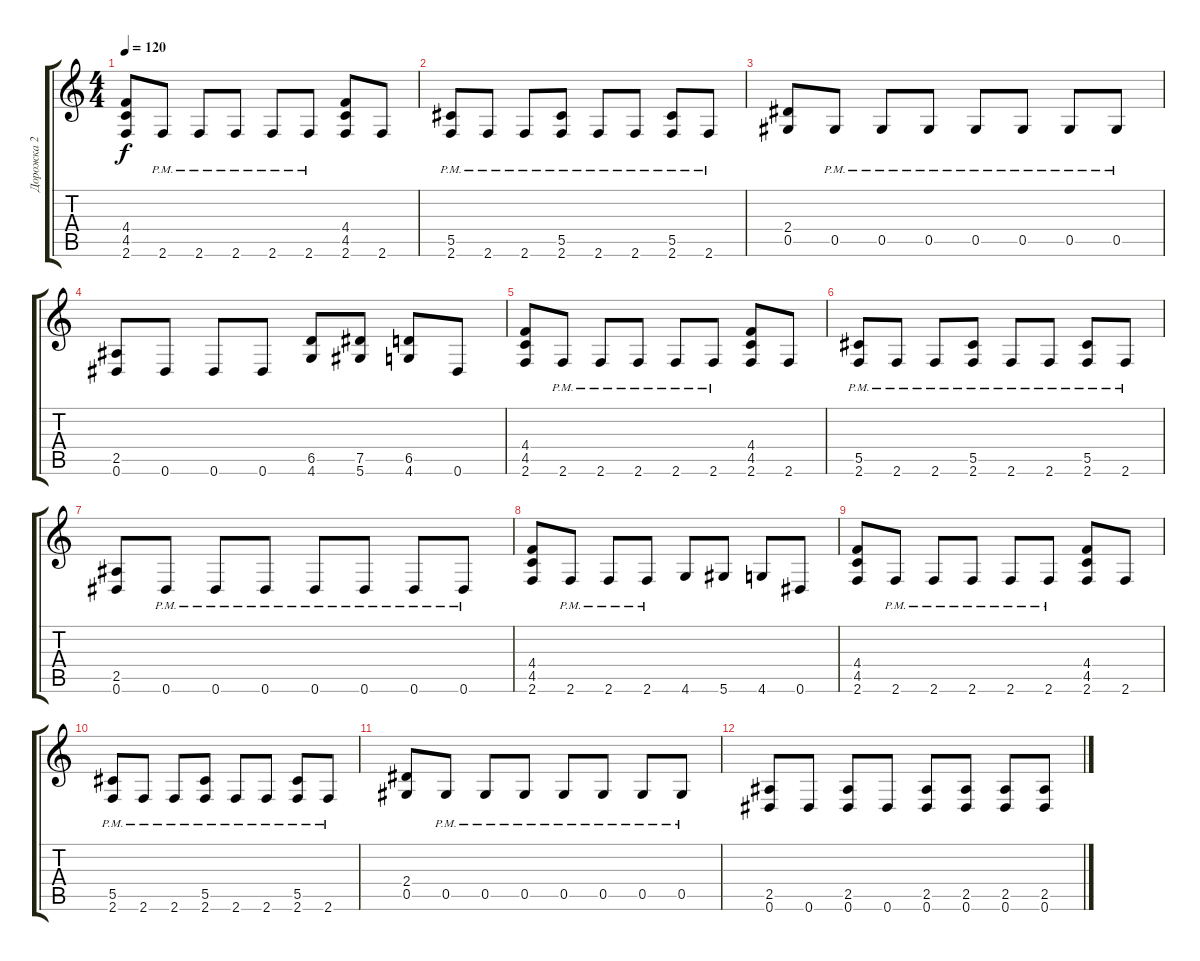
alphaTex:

\track ("Дорожка 2" "Дорожка 2") {instrument distortionguitar}
\staff {score tabs}
\tuning (Eb4 Bb3 Gb3 Db3 Ab2 Eb2) {hide}
\ts (4 4)
\tempo 120
\clef g2
\ks c
(4.4 4.5 2.6).8{dy f} 2.6{pm}.8 2.6{pm}.8 2.6{pm}.8 2.6{pm}.8 2.6{pm}.8 (4.4 4.5 2.6).8 2.6.8 |
(5.5 2.6{pm}).8 2.6{pm}.8 2.6{pm}.8 (5.5 2.6{pm}).8 2.6{pm}.8 2.6{pm}.8 (5.5 2.6{pm}).8 2.6{pm}.8 |
(2.4 0.5).8 0.5{pm}.8 0.5{pm}.8 0.5{pm}.8 0.5{pm}.8 0.5{pm}.8 0.5{pm}.8 0.5{pm}.8 |
(2.5 0.6).8 0.6.8 0.6.8 0.6.8 (6.5 4.6).8 (7.5 5.6).8 (6.5 4.6).8 0.6.8 |
(4.4 4.5 2.6).8 2.6{pm}.8 2.6{pm}.8 2.6{pm}.8 2.6{pm}.8 2.6{pm}.8 (4.4 4.5 2.6).8 2.6.8 |
(5.5 2.6{pm}).8 2.6{pm}.8 2.6{pm}.8 (5.5 2.6{pm}).8 2.6{pm}.8 2.6{pm}.8 (5.5 2.6{pm}).8 2.6{pm}.8 |
(2.5 0.6).8 0.6{pm}.8 0.6{pm}.8 0.6{pm}.8 0.6{pm}.8 0.6{pm}.8 0.6{pm}.8 0.6{pm}.8 |
(4.4 4.5 2.6).8 2.6{pm}.8 2.6{pm}.8 2.6{pm}.8 4.6.8 5.6.8 4.6.8 0.6.8 |
(4.4 4.5 2.6).8 2.6{pm}.8 2.6{pm}.8 2.6{pm}.8 2.6{pm}.8 2.6{pm}.8 (4.4 4.5 2.6).8 2.6.8 |
(5.5 2.6{pm}).8 2.6{pm}.8 2.6{pm}.8 (5.5 2.6{pm}).8 2.6{pm}.8 2.6{pm}.8 (5.5 2.6{pm}).8 2.6{pm}.8 |
(2.4 0.5).8 0.5{pm}.8 0.5{pm}.8 0.5{pm}.8 0.5{pm}.8 0.5{pm}.8 0.5{pm}.8 0.5{pm}.8 |
(2.5 0.6).8 0.6.8 (2.5 0.6).8 0.6.8 (2.5 0.6).8 (2.5 0.6).8 (2.5 0.6).8 (2.5 0.6).8
